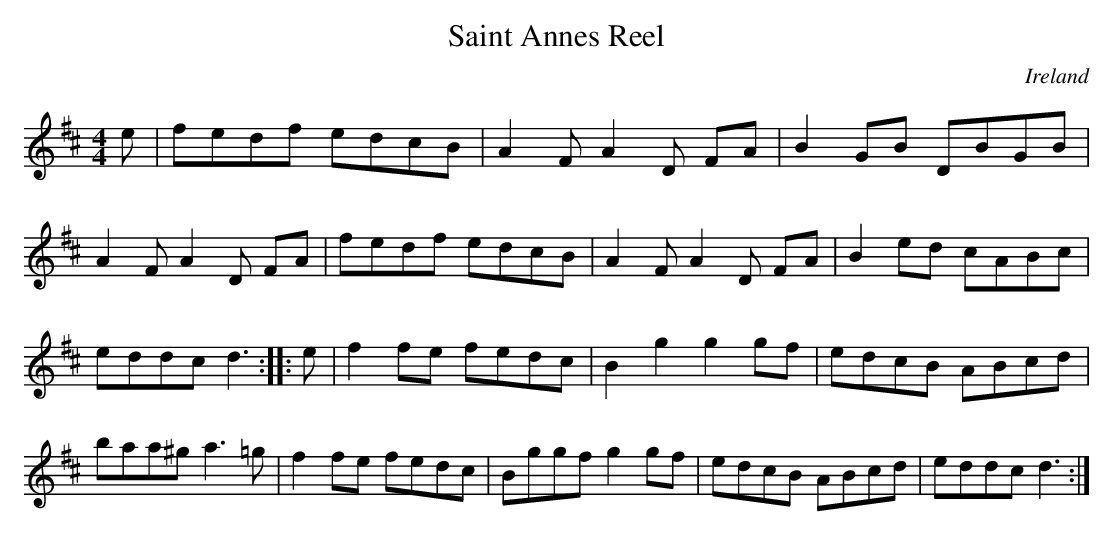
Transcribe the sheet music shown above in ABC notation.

X:1
T:Saint Annes Reel
M:4/4
O:Ireland
O:Scotland
O:Shetland
K:D major
e|fedf edcB|A2 FA2D FA|B2GB DBGB|A2 FA2D FA|\
fedf edcB|A2 FA2D FA|B2ed cABc|eddc d3::\
e|f2 fe fedc|B2g2g2gf|edcB ABcd|baa^g a3=g|\
f2fe fedc|Bggf g2gf|edcB ABcd|eddc d3:|
